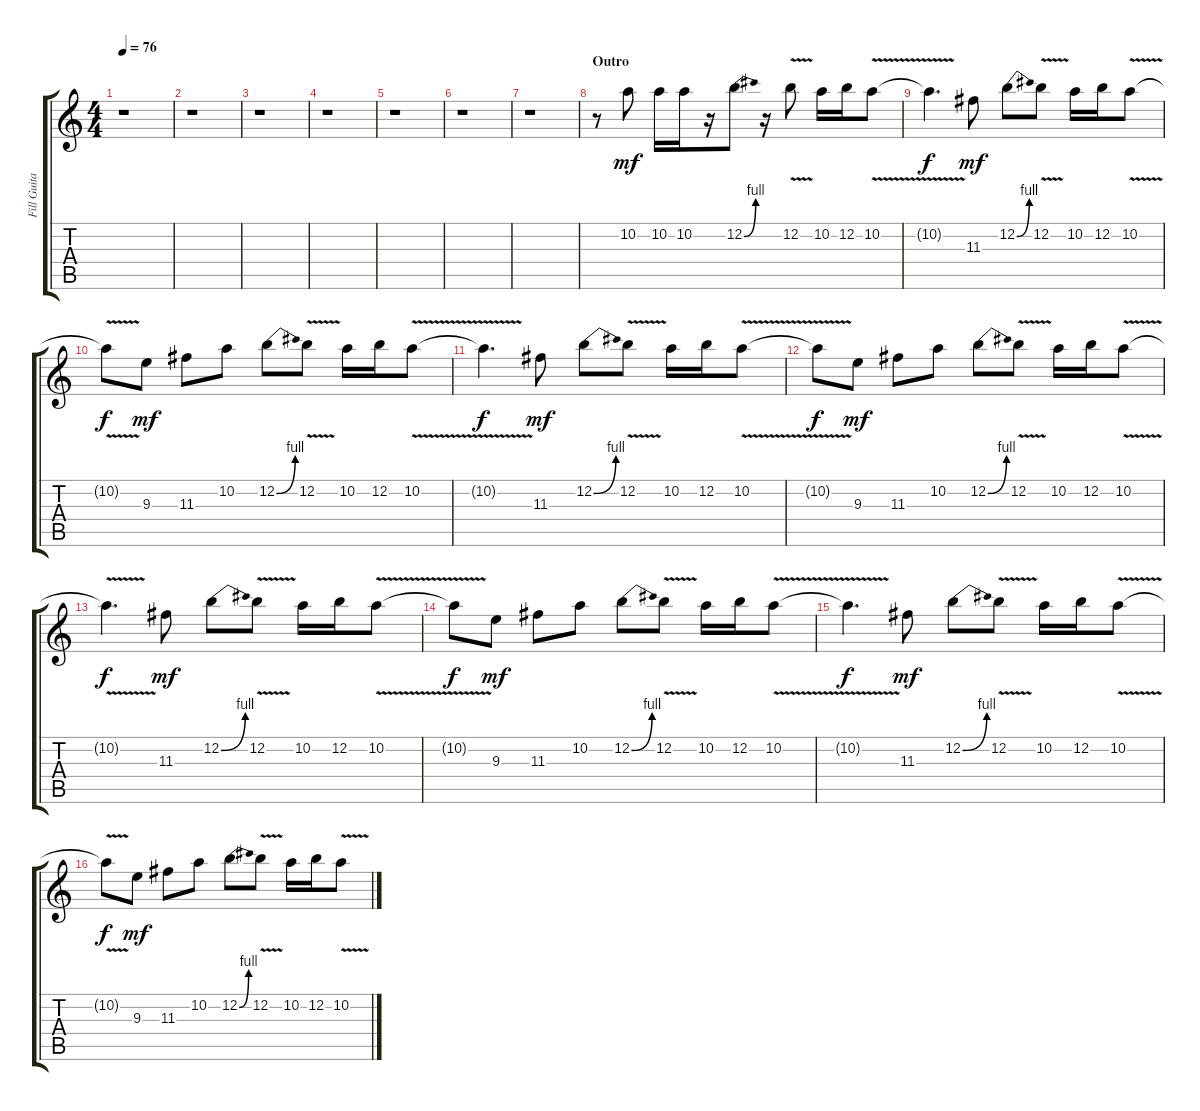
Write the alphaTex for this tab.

\track ("Fill Guitar #2" "Fill Guita") {instrument overdrivenguitar}
\staff {score tabs}
\tuning (E4 B3 G3 D3 A2 E2) {hide}
\ts (4 4)
\tempo 76
\clef g2
\ks c
r.1{dy mf} |
r.1 |
r.1 |
r.1 |
r.1 |
r.1 |
r.1 |
\section ("" "Outro")
r.8 10.2.8 10.2.16 10.2.16 r.16 12.2{be (bend 0 0 60 4)}.8 r.16 12.2{v}.8 10.2.16 12.2.16 10.2{v}.8 |
10.2{t}.4{d dy f} 11.3.8{dy mf} 12.2{be (bend 0 0 60 4)}.8 12.2{v}.8 10.2.16 12.2.16 10.2{v}.8 |
10.2{t}.8{dy f} 9.3.8{dy mf} 11.3.8 10.2.8 12.2{be (bend 0 0 60 4)}.8 12.2{v}.8 10.2.16 12.2.16 10.2{v}.8 |
10.2{t}.4{d dy f} 11.3.8{dy mf} 12.2{be (bend 0 0 60 4)}.8 12.2{v}.8 10.2.16 12.2.16 10.2{v}.8 |
10.2{t}.8{dy f} 9.3.8{dy mf} 11.3.8 10.2.8 12.2{be (bend 0 0 60 4)}.8 12.2{v}.8 10.2.16 12.2.16 10.2{v}.8 |
10.2{t}.4{d dy f} 11.3.8{dy mf} 12.2{be (bend 0 0 60 4)}.8 12.2{v}.8 10.2.16 12.2.16 10.2{v}.8 |
10.2{t}.8{dy f} 9.3.8{dy mf} 11.3.8 10.2.8 12.2{be (bend 0 0 60 4)}.8 12.2{v}.8 10.2.16 12.2.16 10.2{v}.8 |
10.2{t}.4{d dy f} 11.3.8{dy mf} 12.2{be (bend 0 0 60 4)}.8 12.2{v}.8 10.2.16 12.2.16 10.2{v}.8 |
10.2{t}.8{dy f} 9.3.8{dy mf} 11.3.8 10.2.8 12.2{be (bend 0 0 60 4)}.8 12.2{v}.8 10.2.16 12.2.16 10.2{v}.8
